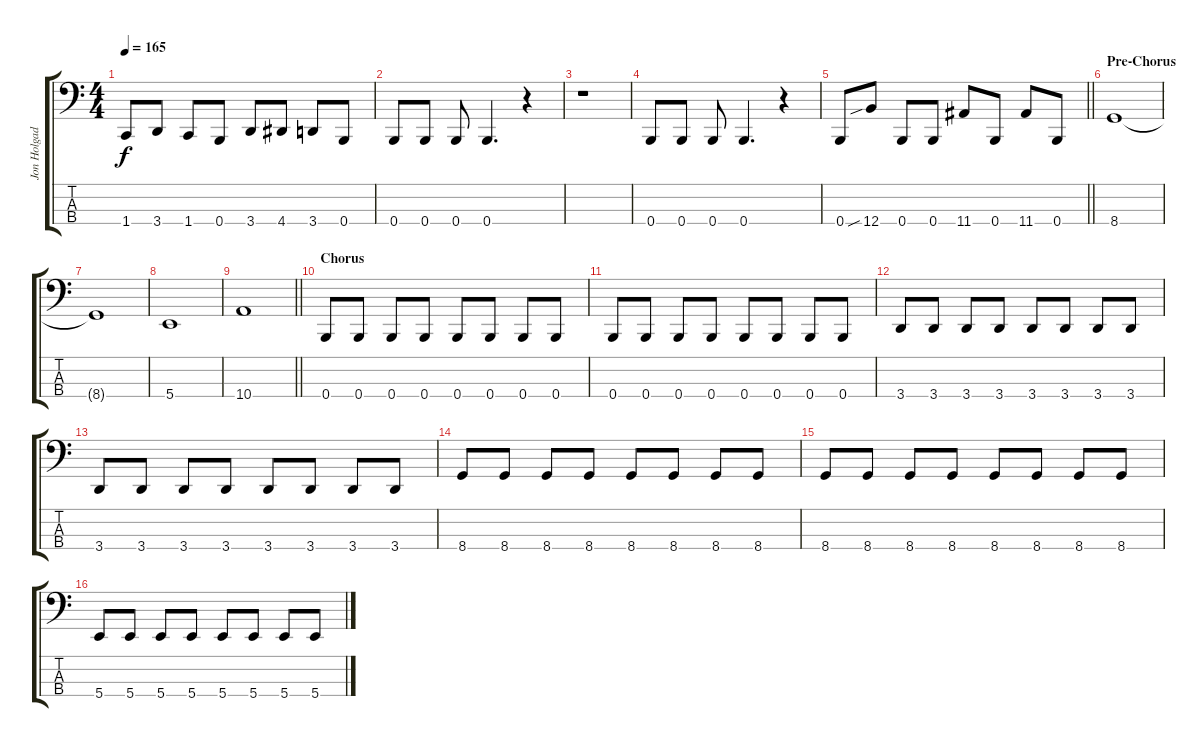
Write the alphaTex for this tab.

\track ("Jon Holgado" "Jon Holgad") {instrument electricbasspick}
\staff {score tabs}
\tuning (E2 B1 Gb1 B0) {hide}
\ts (4 4)
\tempo 165
\clef f4
\ks c
1.4.8{dy f} 3.4.8 1.4.8 0.4.8 3.4.8 4.4.8 3.4.8 0.4.8 |
0.4.8 0.4.8 0.4.8 0.4.4{d} r.4 |
r.1 |
0.4.8 0.4.8 0.4.8 0.4.4{d} r.4 |
\barLineRight lightlight
0.4.8 12.4{sib}.8 0.4.8 0.4.8 11.4.8 0.4.8 11.4.8 0.4.8 |
\section ("" "Pre-Chorus")
8.4.1 |
8.4{t}.1 |
5.4.1 |
\barLineRight lightlight
10.4.1 |
\section ("" "Chorus")
0.4.8 0.4.8 0.4.8 0.4.8 0.4.8 0.4.8 0.4.8 0.4.8 |
0.4.8 0.4.8 0.4.8 0.4.8 0.4.8 0.4.8 0.4.8 0.4.8 |
3.4.8 3.4.8 3.4.8 3.4.8 3.4.8 3.4.8 3.4.8 3.4.8 |
3.4.8 3.4.8 3.4.8 3.4.8 3.4.8 3.4.8 3.4.8 3.4.8 |
8.4.8 8.4.8 8.4.8 8.4.8 8.4.8 8.4.8 8.4.8 8.4.8 |
8.4.8 8.4.8 8.4.8 8.4.8 8.4.8 8.4.8 8.4.8 8.4.8 |
5.4.8 5.4.8 5.4.8 5.4.8 5.4.8 5.4.8 5.4.8 5.4.8
